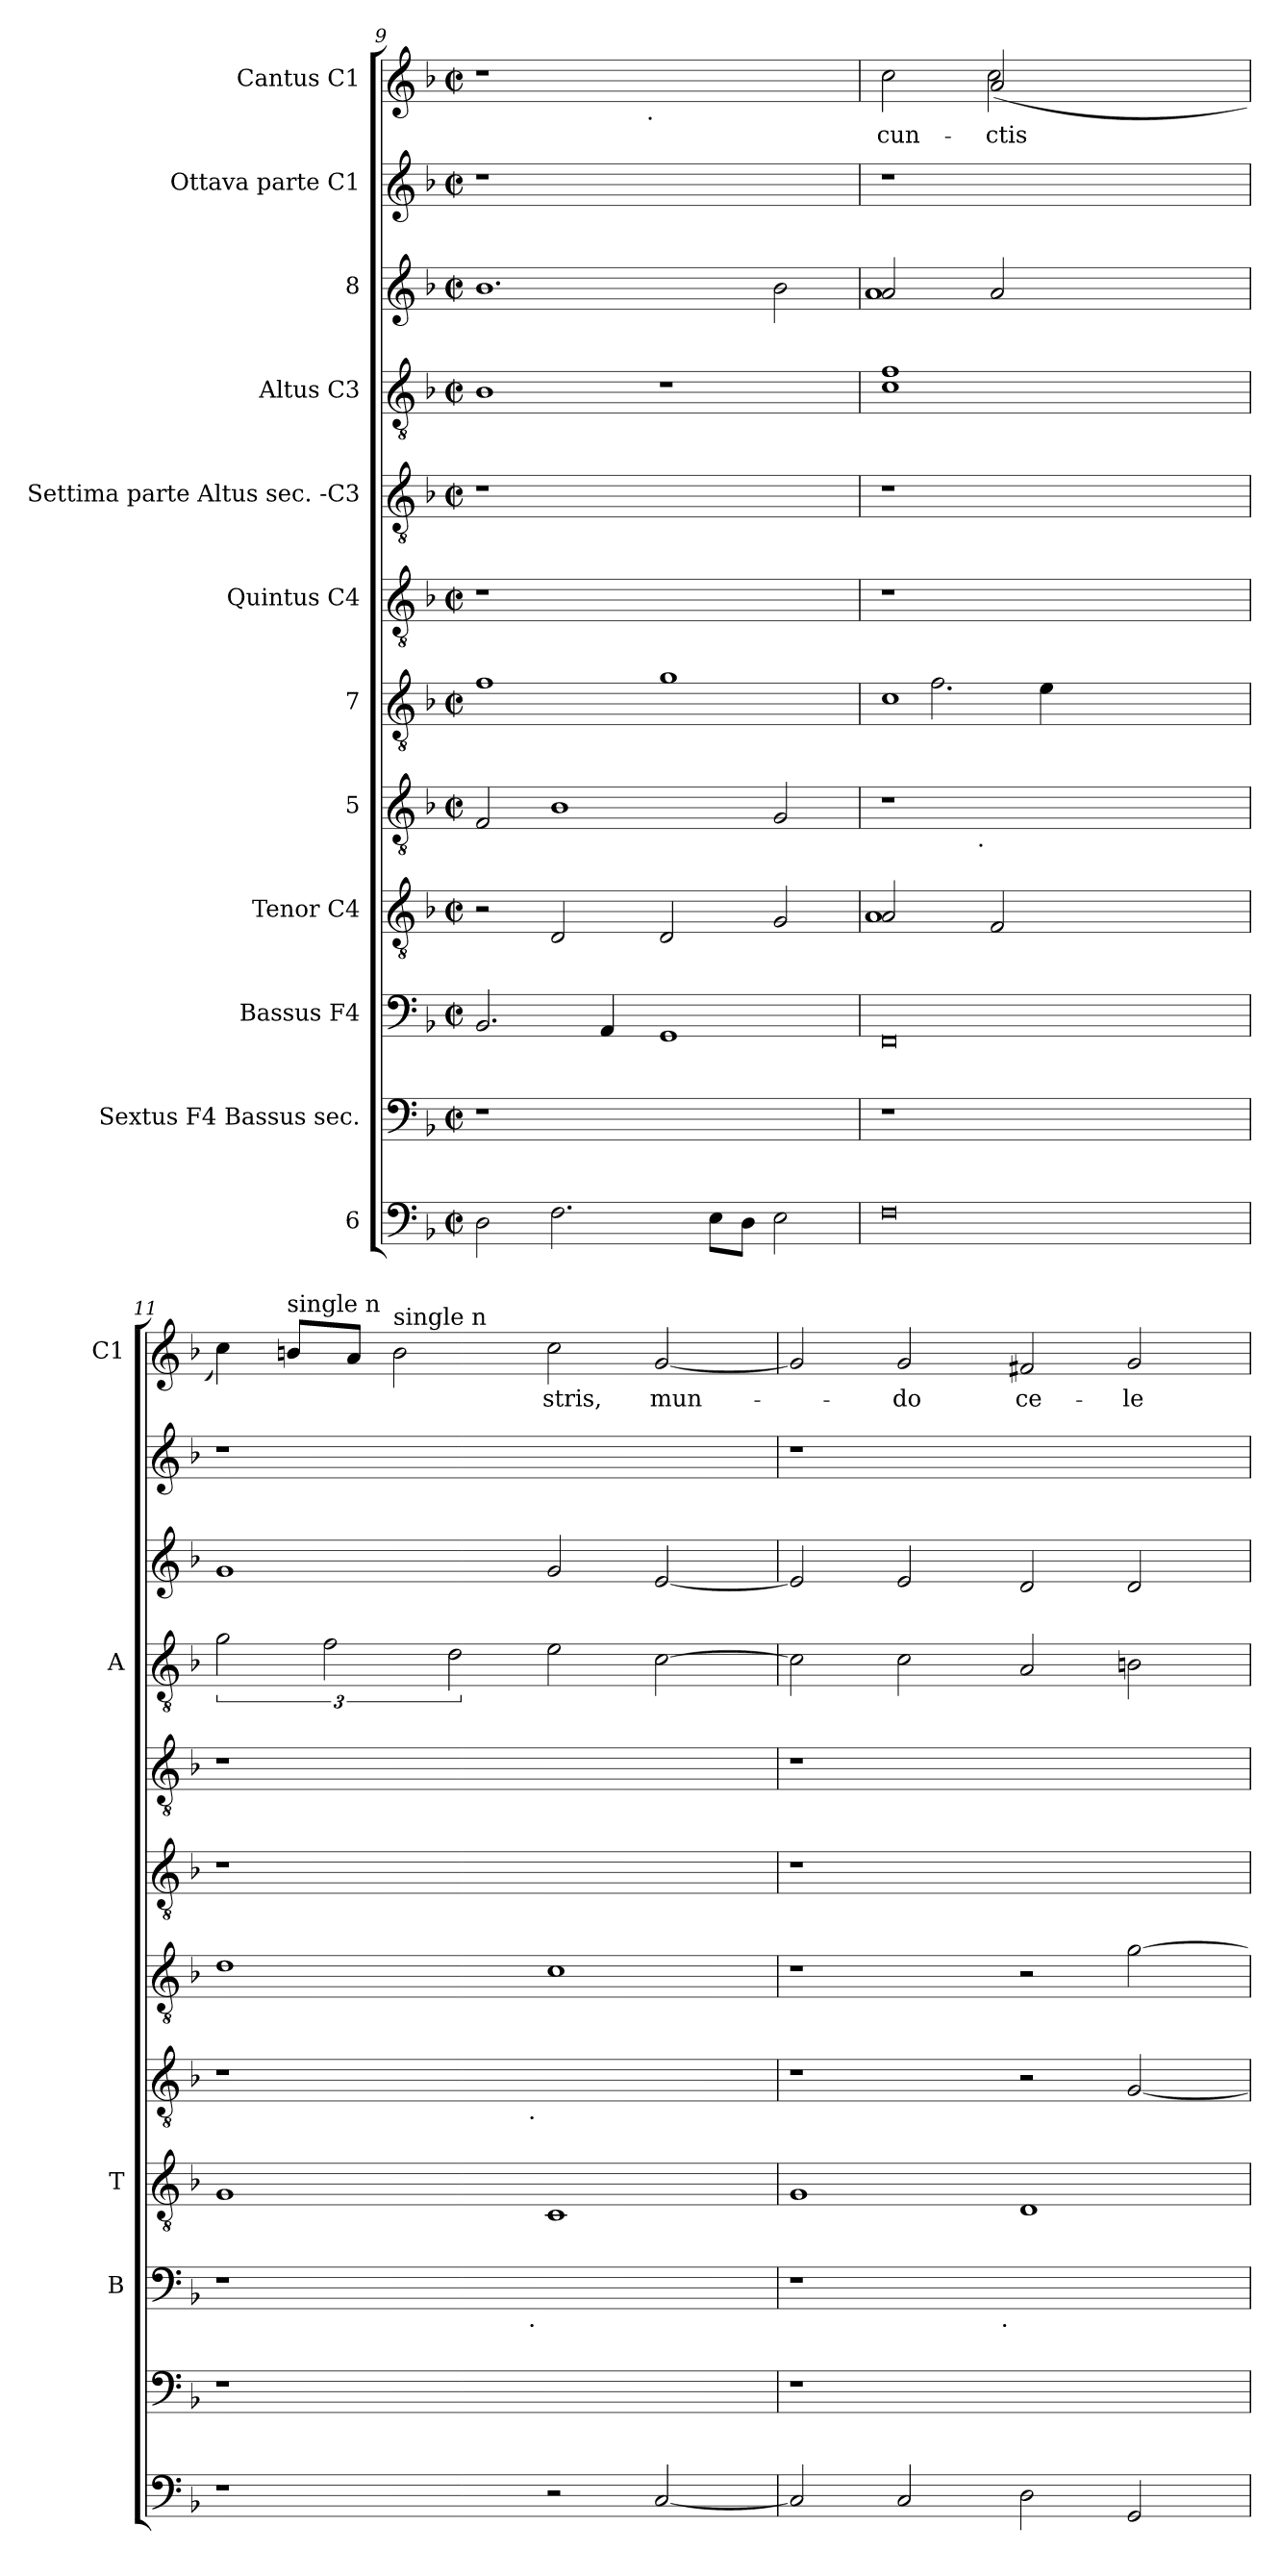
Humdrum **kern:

**kern	**kern	**kern	**kern	**kern	**kern	**kern	**kern	**kern	**kern	**kern	**kern	**text
*part12	*part11	*part10	*part9	*part8	*part7	*part6	*part5	*part4	*part3	*part2	*part1	*part1
*staff12	*staff11	*staff10	*staff9	*staff8	*staff7	*staff6	*staff5	*staff4	*staff3	*staff2	*staff1	*staff1
*I"6	*I"Sextus F4 Bassus sec.	*I"Bassus F4	*I"Tenor C4	*I"5	*I"7	*I"Quintus C4	*I"Settima parte Altus sec. -C3	*I"Altus C3	*I"8	*I"Ottava parte C1	*I"Cantus C1	*
*	*	*I'B	*I'T	*	*	*	*	*I'A	*	*	*I'C1	*
*clefF4	*clefF4	*clefF4	*clefGv2	*clefGv2	*clefGv2	*clefGv2	*clefGv2	*clefGv2	*clefG2	*clefG2	*clefG2	*
*	*ITrd7c12	*ITrd7c12	*	*	*	*	*	*	*	*	*	*
*k[b-]	*k[b-]	*k[b-]	*k[b-]	*k[b-]	*k[b-]	*k[b-]	*k[b-]	*k[b-]	*k[b-]	*k[b-]	*k[b-]	*
*F:	*F:	*F:	*F:	*F:	*F:	*F:	*F:	*F:	*F:	*F:	*F:	*
*M2/2	*M2/2	*M2/2	*M2/2	*M2/2	*M2/2	*M2/2	*M2/2	*M2/2	*M2/2	*M2/2	*M2/2	*
*met(c|)	*met(c|)	*met(c|)	*met(c|)	*met(c|)	*met(c|)	*met(c|)	*met(c|)	*met(c|)	*met(c|)	*met(c|)	*met(c|)	*
=9	=9	=9	=9	=9	=9	=9	=9	=9	=9	=9	=9	=9
*	*	*	*	*	*	*	*	*	*	*	*^	*
2D\	1r	2.BBB-/	2r	2F/	1f	1r	1r	1B-	1.b-	1r	1r	2ryy	.
2.F\	.	.	2D/	1B-	.	.	.	.	.	.	.	4...ryy	.
.	.	4AAA/	.	.	.	.	.	.	.	.	.	.	.
!	!	!	!	!	!	!	!	!	!	!	!	!LO:TX:b:t=.	!
.	.	.	.	.	.	.	.	.	.	.	.	1ryy	.
.	1ryy	1GGG	2D/	.	1g	1ryy	1ryy	1r	.	1ryy	1ryy	.	.
8E\L	.	.	.	.	.	.	.	.	.	.	.	.	.
8D\J	.	.	.	.	.	.	.	.	.	.	.	.	.
2E\	.	.	2G/	2G/	.	.	.	.	2b-\	.	.	.	.
.	.	.	.	.	.	.	.	.	.	.	.	32ryy	.
=10	=10	=10	=10	=10	=10	=10	=10	=10	=10	=10	=10	=10	=10
*	*	*	*^	*	*^	*	*	*	*^	*	*	*	*
*	*	*	*	*	*	*	*^	*	*	*	*	*	*	*	*	*
!	!	!	!	!	!	!	!	!	!	!	!	!	!	!	!	!	!LO:LY:b:rj
*	*	*	*	*	*^	*	*	*	*	*	*	*	*	*	*	*	*
0F	1r	0FFF	2A/	1A	1r	4...ryy	1c	4ryy	2.ryy	1r	1r	1c 1f	2a/	1a	1r	2cc\	2ryy	cun-
.	.	.	.	.	.	.	.	2.f\	.	.	.	.	.	.	.	.	.	.
!	!	!	!	!	!	!LO:TX:b:t=.	!	!	!	!	!	!	!	!	!	!	!	!
.	.	.	.	.	.	1ryy	.	.	.	.	.	.	.	.	.	.	.	.
!	!	!	!	!	!	!	!	!	!	!	!	!	!	!	!	!	!	!LO:LY:b:rj
.	.	.	2F/	.	.	.	.	.	.	.	.	.	2a/	.	.	2a/	(>2cc\	-ctis
.	.	.	.	.	.	.	.	.	4e\	.	.	.	.	.	.	.	.	.
.	1ryy	.	1ryy	1ryy	1ryy	.	1ryy	1ryy	1ryy	1ryy	1ryy	1ryy	1ryy	1ryy	1ryy	1ryy	1ryy	.
.	.	.	.	.	.	2ryy	.	.	.	.	.	.	.	.	.	.	.	.
.	.	.	.	.	.	32ryy	.	.	.	.	.	.	.	.	.	.	.	.
*	*	*	*v	*v	*	*	*v	*v	*v	*	*	*	*v	*v	*	*v	*v	*
=11	=11	=11	=11	=11	=11	=11	=11	=11	=11	=11	=11	=11	=11
*	*	*^	*	*	*	*	*	*	*	*	*	*	*
1r	1r	1r	2ryy	1G	1r	2ryy	1d	1r	1r	3g\	1g	1r	4cc\)	.
!	!	!	!	!	!	!	!	!	!	!	!	!	!LO:TX:a:t=single n	!
.	.	.	.	.	.	.	.	.	.	.	.	.	8b/L	.
.	.	.	.	.	.	.	.	.	.	3f\	.	.	.	.
.	.	.	.	.	.	.	.	.	.	.	.	.	8a/J	.
!	!	!	!	!	!	!	!	!	!	!	!	!	!LO:TX:a:t=single n	!
.	.	.	4...ryy	.	.	4...ryy	.	.	.	.	.	.	2b\	.
.	.	.	.	.	.	.	.	.	.	3d\	.	.	.	.
!	!	!	!	!	!	!LO:TX:b:t=.	!	!	!	!	!	!	!	!
!	!	!	!LO:TX:b:t=.	!	!	!	!	!	!	!	!	!	!	!
.	.	.	1ryy	.	.	1ryy	.	.	.	.	.	.	.	.
!	!	!	!	!	!	!	!	!	!	!	!	!	!	!LO:LY:b:rj
2r	1ryy	1ryy	.	1C	1ryy	.	1c	1ryy	1ryy	2e\	2g/	1ryy	2cc\	stris,
!	!	!	!	!	!	!	!	!	!	!	!	!	!	!LO:LY:b:rj
[<2C/	.	.	.	.	.	.	.	.	.	[>2c\	[<2e/	.	[<2g/	mun-
.	.	.	32ryy	.	.	32ryy	.	.	.	.	.	.	.	.
*	*	*	*	*	*v	*v	*	*	*	*	*	*	*	*
=12	=12	=12	=12	=12	=12	=12	=12	=12	=12	=12	=12	=12	=12
2C/]	1r	1r	2ryy	1G	1r	1r	1r	1r	2c\]	2e/]	1r	2g/]	.
!	!	!	!	!	!	!	!	!	!	!	!	!	!LO:LY:b:rj
2C/	.	.	4...ryy	.	.	.	.	.	2c\	2e/	.	2g/	-do
!	!	!	!LO:TX:b:t=.	!	!	!	!	!	!	!	!	!	!
.	.	.	1ryy	.	.	.	.	.	.	.	.	.	.
!	!	!	!	!	!	!	!	!	!	!	!	!	!LO:LY:b:rj
2D\	1ryy	1ryy	.	1D	2r	2r	1ryy	1ryy	2A/	2d/	1ryy	2f#X/	ce-
!	!	!	!	!	!	!	!	!	!	!	!	!	!LO:LY:b:rj
2GG/	.	.	.	.	[>2G/	[>2g\	.	.	2Bn\	2d/	.	2g/	-le-
.	.	.	32ryy	.	.	.	.	.	.	.	.	.	.
*	*	*v	*v	*	*	*	*	*	*	*	*	*	*
=	=	=	=	=	=	=	=	=	=	=	=	=
*-	*-	*-	*-	*-	*-	*-	*-	*-	*-	*-	*-	*-
